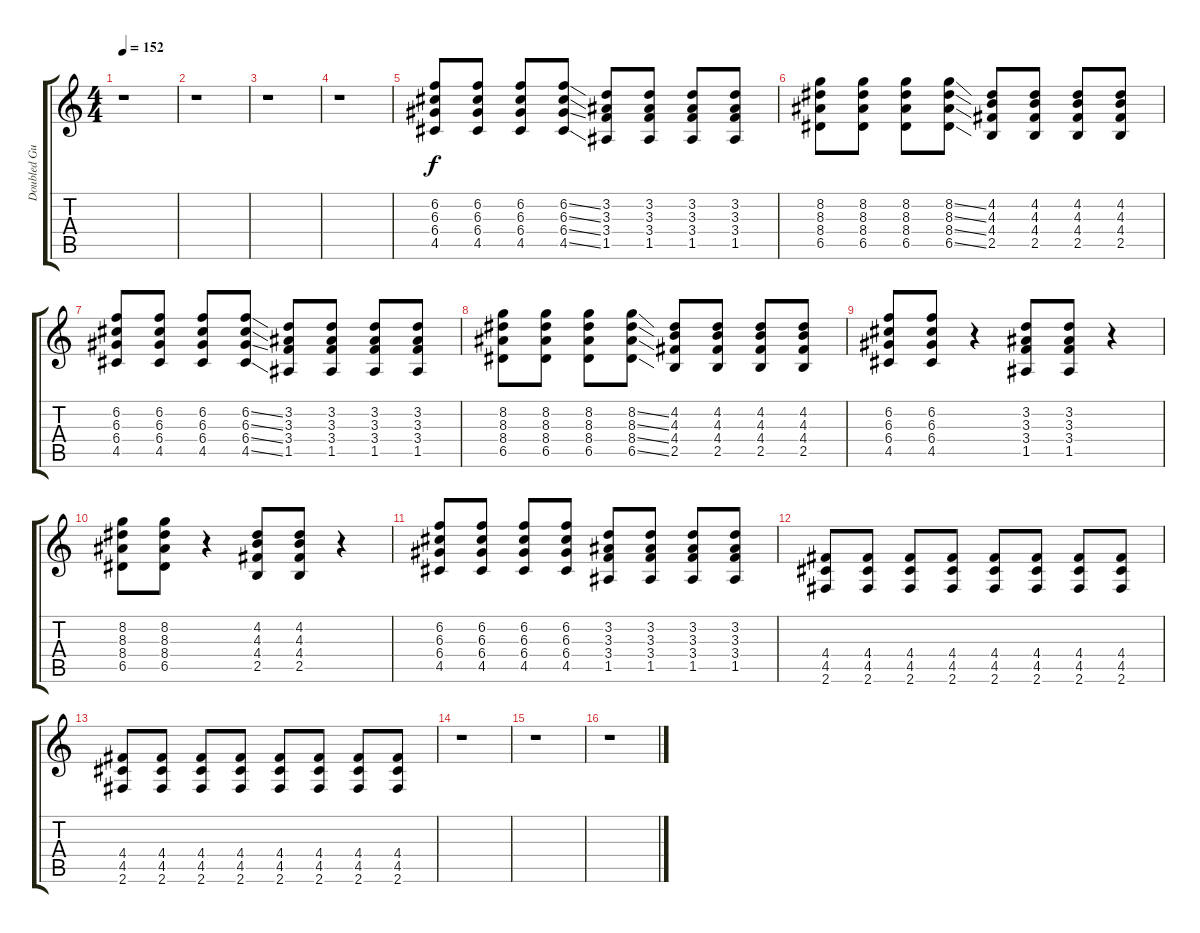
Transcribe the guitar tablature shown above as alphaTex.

\track ("Doubled Guitar 1" "Doubled Gu") {instrument distortionguitar}
\staff {score tabs}
\tuning (E4 B3 G3 D3 A2 E2) {hide}
\ts (4 4)
\tempo 152
\clef g2
\ks c
r.1{dy f} |
r.1 |
r.1 |
r.1 |
(6.2 6.3 6.4 4.5).8 (6.2 6.3 6.4 4.5).8 (6.2 6.3 6.4 4.5).8 (6.2{ss} 6.3{ss} 6.4{ss} 4.5{ss}).8 (3.2 3.3 3.4 1.5).8 (3.2 3.3 3.4 1.5).8 (3.2 3.3 3.4 1.5).8 (3.2 3.3 3.4 1.5).8 |
(8.2 8.3 8.4 6.5).8 (8.2 8.3 8.4 6.5).8 (8.2 8.3 8.4 6.5).8 (8.2{ss} 8.3{ss} 8.4{ss} 6.5{ss}).8 (4.2 4.3 4.4 2.5).8 (4.2 4.3 4.4 2.5).8 (4.2 4.3 4.4 2.5).8 (4.2 4.3 4.4 2.5).8 |
(6.2 6.3 6.4 4.5).8 (6.2 6.3 6.4 4.5).8 (6.2 6.3 6.4 4.5).8 (6.2{ss} 6.3{ss} 6.4{ss} 4.5{ss}).8 (3.2 3.3 3.4 1.5).8 (3.2 3.3 3.4 1.5).8 (3.2 3.3 3.4 1.5).8 (3.2 3.3 3.4 1.5).8 |
(8.2 8.3 8.4 6.5).8 (8.2 8.3 8.4 6.5).8 (8.2 8.3 8.4 6.5).8 (8.2{ss} 8.3{ss} 8.4{ss} 6.5{ss}).8 (4.2 4.3 4.4 2.5).8 (4.2 4.3 4.4 2.5).8 (4.2 4.3 4.4 2.5).8 (4.2 4.3 4.4 2.5).8 |
(6.2 6.3 6.4 4.5).8 (6.2 6.3 6.4 4.5).8 r.4 (3.2 3.3 3.4 1.5).8 (3.2 3.3 3.4 1.5).8 r.4 |
(8.2 8.3 8.4 6.5).8 (8.2 8.3 8.4 6.5).8 r.4 (4.2 4.3 4.4 2.5).8 (4.2 4.3 4.4 2.5).8 r.4 |
(6.2 6.3 6.4 4.5).8 (6.2 6.3 6.4 4.5).8 (6.2 6.3 6.4 4.5).8 (6.2 6.3 6.4 4.5).8 (3.2 3.3 3.4 1.5).8 (3.2 3.3 3.4 1.5).8 (3.2 3.3 3.4 1.5).8 (3.2 3.3 3.4 1.5).8 |
(4.4 4.5 2.6).8 (4.4 4.5 2.6).8 (4.4 4.5 2.6).8 (4.4 4.5 2.6).8 (4.4 4.5 2.6).8 (4.4 4.5 2.6).8 (4.4 4.5 2.6).8 (4.4 4.5 2.6).8 |
(4.4 4.5 2.6).8 (4.4 4.5 2.6).8 (4.4 4.5 2.6).8 (4.4 4.5 2.6).8 (4.4 4.5 2.6).8 (4.4 4.5 2.6).8 (4.4 4.5 2.6).8 (4.4 4.5 2.6).8 |
r.1 |
r.1 |
r.1
